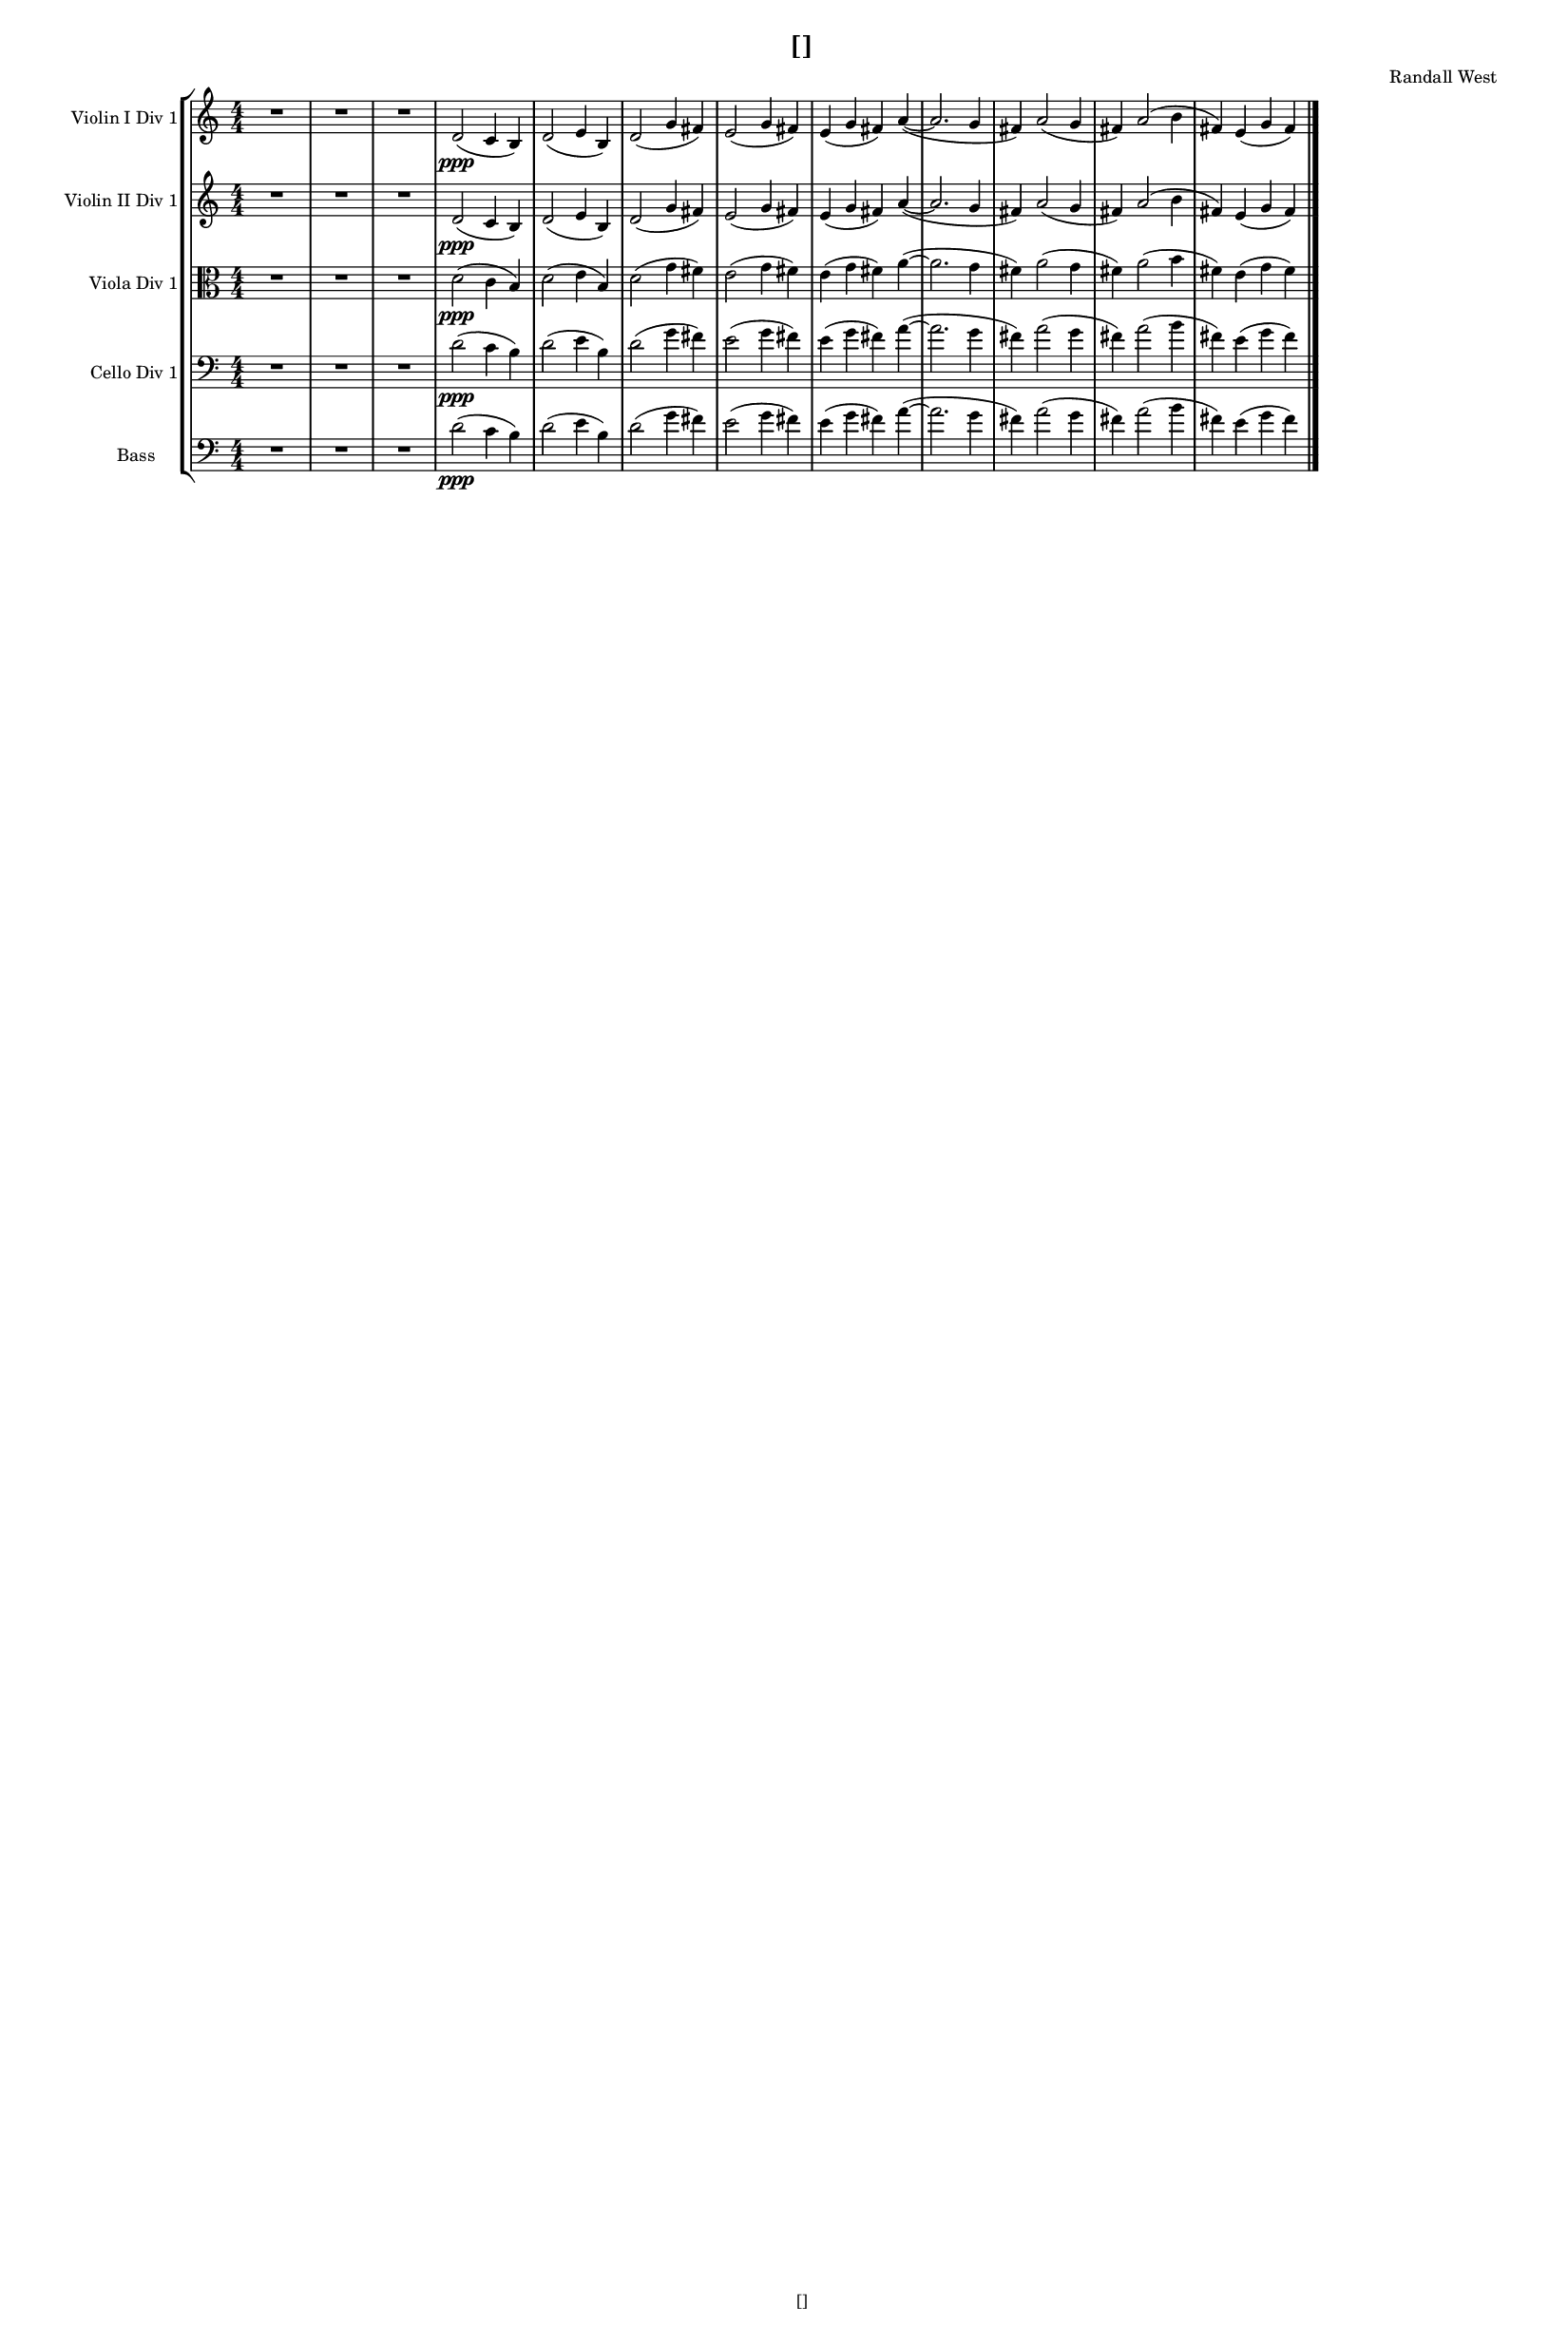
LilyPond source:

% 2016-08-31 22:21

\version "2.18.2"
\language "english"

#(set-global-staff-size 16)

\header {
    composer = \markup { "Randall West" }
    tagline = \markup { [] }
    title = \markup { [] }
}

\layout {
    \context {
        \Staff \RemoveEmptyStaves
        \override VerticalAxisGroup.remove-first = ##t
    }
    \context {
        \RhythmicStaff \RemoveEmptyStaves
        \override VerticalAxisGroup.remove-first = ##t
    }
    \context {
        \Staff \RemoveEmptyStaves
        \override VerticalAxisGroup.remove-first = ##t
    }
    \context {
        \RhythmicStaff \RemoveEmptyStaves
        \override VerticalAxisGroup.remove-first = ##t
    }
}

\paper {
    bottom-margin = 0.5\in
    left-margin = 0.75\in
    paper-height = 17\in
    paper-width = 11\in
    right-margin = 0.5\in
    system-separator-markup = \slashSeparator
    system-system-spacing = #'((basic-distance . 0) (minimum-distance . 0) (padding . 20) (stretchability . 0))
    top-margin = 0.5\in
}

\score {
    \new Score <<
        \new StaffGroup <<
            \new StaffGroup \with {
                systemStartDelimiter = #'SystemStartSquare
            } <<
                \new Staff {
                    \set Staff.instrumentName = \markup { "Flute 1" }
                    \set Staff.shortInstrumentName = \markup { Fl.1 }
                    {
                        \numericTimeSignature
                        \time 4/4
                        \bar "||"
                        \accidentalStyle modern-cautionary
                        R1 * 12
                    }
                }
                \new Staff {
                    \set Staff.instrumentName = \markup { "Flute 2" }
                    \set Staff.shortInstrumentName = \markup { Fl.2 }
                    {
                        \numericTimeSignature
                        \time 4/4
                        \bar "||"
                        \accidentalStyle modern-cautionary
                        R1 * 12
                    }
                }
                \new Staff {
                    \set Staff.instrumentName = \markup { "Flute 3" }
                    \set Staff.shortInstrumentName = \markup { Fl.3 }
                    {
                        \numericTimeSignature
                        \time 4/4
                        \bar "||"
                        \accidentalStyle modern-cautionary
                        R1 * 12
                    }
                }
            >>
            \new StaffGroup \with {
                systemStartDelimiter = #'SystemStartSquare
            } <<
                \new Staff {
                    \set Staff.instrumentName = \markup { "Oboe 1" }
                    \set Staff.shortInstrumentName = \markup { Ob.1 }
                    {
                        \numericTimeSignature
                        \time 4/4
                        \bar "||"
                        \accidentalStyle modern-cautionary
                        R1 * 12
                    }
                }
                \new Staff {
                    \set Staff.instrumentName = \markup { "Oboe 2" }
                    \set Staff.shortInstrumentName = \markup { Ob.2 }
                    {
                        \numericTimeSignature
                        \time 4/4
                        \bar "||"
                        \accidentalStyle modern-cautionary
                        R1 * 12
                    }
                }
            >>
            \new StaffGroup \with {
                systemStartDelimiter = #'SystemStartSquare
            } <<
                \new Staff {
                    \set Staff.instrumentName = \markup { "Clarinet 1" }
                    \set Staff.shortInstrumentName = \markup { Cl.1 }
                    {
                        \numericTimeSignature
                        \time 4/4
                        \bar "||"
                        \accidentalStyle modern-cautionary
                        R1 * 12
                    }
                }
                \new Staff {
                    \set Staff.instrumentName = \markup { "Clarinet 2" }
                    \set Staff.shortInstrumentName = \markup { Cl.2 }
                    {
                        \numericTimeSignature
                        \time 4/4
                        \bar "||"
                        \accidentalStyle modern-cautionary
                        R1 * 12
                    }
                }
            >>
            \new StaffGroup \with {
                systemStartDelimiter = #'SystemStartSquare
            } <<
                \new Staff {
                    \clef "bass"
                    \set Staff.instrumentName = \markup { "Bassoon 1" }
                    \set Staff.shortInstrumentName = \markup { Bsn.1 }
                    {
                        \numericTimeSignature
                        \time 4/4
                        \bar "||"
                        \accidentalStyle modern-cautionary
                        R1 * 12
                    }
                }
                \new Staff {
                    \clef "bass"
                    \set Staff.instrumentName = \markup { "Bassoon 2" }
                    \set Staff.shortInstrumentName = \markup { Bsn.2 }
                    {
                        \numericTimeSignature
                        \time 4/4
                        \bar "||"
                        \accidentalStyle modern-cautionary
                        R1 * 12
                    }
                }
            >>
        >>
        \new StaffGroup <<
            \new StaffGroup \with {
                systemStartDelimiter = #'SystemStartSquare
            } <<
                \new Staff {
                    \set Staff.instrumentName = \markup { "Horn in F 1" }
                    \set Staff.shortInstrumentName = \markup { Hn.1 }
                    {
                        \numericTimeSignature
                        \time 4/4
                        \bar "||"
                        \accidentalStyle modern-cautionary
                        R1 * 12
                    }
                }
                \new Staff {
                    \set Staff.instrumentName = \markup { "Horn in F 2" }
                    \set Staff.shortInstrumentName = \markup { Hn.2 }
                    {
                        \numericTimeSignature
                        \time 4/4
                        \bar "||"
                        \accidentalStyle modern-cautionary
                        R1 * 12
                    }
                }
            >>
            \new StaffGroup \with {
                systemStartDelimiter = #'SystemStartSquare
            } <<
                \new Staff {
                    \set Staff.instrumentName = \markup { "Trumpet in C 1" }
                    \set Staff.shortInstrumentName = \markup { Tpt.1 }
                    {
                        \numericTimeSignature
                        \time 4/4
                        \bar "||"
                        \accidentalStyle modern-cautionary
                        R1 * 12
                    }
                }
                \new Staff {
                    \set Staff.instrumentName = \markup { "Trumpet in C 2" }
                    \set Staff.shortInstrumentName = \markup { Tpt.2 }
                    {
                        \numericTimeSignature
                        \time 4/4
                        \bar "||"
                        \accidentalStyle modern-cautionary
                        R1 * 12
                    }
                }
            >>
            \new StaffGroup \with {
                systemStartDelimiter = #'SystemStartSquare
            } <<
                \new Staff {
                    \clef "bass"
                    \set Staff.instrumentName = \markup { "Tenor Trombone 1" }
                    \set Staff.shortInstrumentName = \markup { Tbn.1 }
                    {
                        \numericTimeSignature
                        \time 4/4
                        \bar "||"
                        \accidentalStyle modern-cautionary
                        R1 * 12
                    }
                }
                \new Staff {
                    \clef "bass"
                    \set Staff.instrumentName = \markup { "Tenor Trombone 2" }
                    \set Staff.shortInstrumentName = \markup { Tbn.2 }
                    {
                        \numericTimeSignature
                        \time 4/4
                        \bar "||"
                        \accidentalStyle modern-cautionary
                        R1 * 12
                    }
                }
            >>
            \new Staff {
                \clef "bass"
                \set Staff.instrumentName = \markup { Tuba }
                \set Staff.shortInstrumentName = \markup { Tba }
                {
                    \numericTimeSignature
                    \time 4/4
                    \bar "||"
                    \accidentalStyle modern-cautionary
                    R1 * 12
                }
            }
        >>
        \new StaffGroup <<
            \new RhythmicStaff {
                \clef "percussion"
                \set Staff.instrumentName = \markup { "Percussion 1" }
                \set Staff.shortInstrumentName = \markup { Perc.1 }
                {
                    \numericTimeSignature
                    \time 4/4
                    \bar "||"
                    \accidentalStyle modern-cautionary
                    R1 * 12
                }
            }
            \new RhythmicStaff {
                \clef "percussion"
                \set Staff.instrumentName = \markup { "Percussion 2" }
                \set Staff.shortInstrumentName = \markup { Perc.2 }
                {
                    \numericTimeSignature
                    \time 4/4
                    \bar "||"
                    \accidentalStyle modern-cautionary
                    R1 * 12
                }
            }
        >>
        \new StaffGroup <<
            \new StaffGroup \with {
                systemStartDelimiter = #'SystemStartSquare
            } <<
                \new Staff {
                    \set Staff.instrumentName = \markup { "Violin I Div 1" }
                    \set Staff.shortInstrumentName = \markup { Vln.I.1 }
                    {
                        {
                            \numericTimeSignature
                            \time 4/4
                            \bar "||"
                            \accidentalStyle modern-cautionary
                            R1 * 3
                        }
                        {
                            d'2 \ppp (
                            c'4
                            b4 )
                            d'2 (
                            e'4
                            b4 )
                            d'2 (
                            g'4
                            fs'4 )
                            e'2 (
                            g'4
                            fs'4 )
                            e'4 (
                            g'4
                            fs'4 )
                            a'4 ~ (
                            a'2.
                            g'4
                            fs'4 )
                            a'2 (
                            g'4
                            fs'4 )
                            a'2 (
                            b'4
                            fs'4 )
                            e'4 (
                            g'4
                            fs'4 )
                        }
                    }
                }
                \new Staff {
                    \set Staff.instrumentName = \markup { "Violin I Div 2" }
                    \set Staff.shortInstrumentName = \markup { Vln.I.2 }
                    {
                        \numericTimeSignature
                        \time 4/4
                        \bar "||"
                        \accidentalStyle modern-cautionary
                        R1 * 12
                    }
                }
            >>
            \new StaffGroup \with {
                systemStartDelimiter = #'SystemStartSquare
            } <<
                \new Staff {
                    \set Staff.instrumentName = \markup { "Violin II Div 1" }
                    \set Staff.shortInstrumentName = \markup { Vln.II.1 }
                    {
                        {
                            \numericTimeSignature
                            \time 4/4
                            \bar "||"
                            \accidentalStyle modern-cautionary
                            R1 * 3
                        }
                        {
                            d'2 \ppp (
                            c'4
                            b4 )
                            d'2 (
                            e'4
                            b4 )
                            d'2 (
                            g'4
                            fs'4 )
                            e'2 (
                            g'4
                            fs'4 )
                            e'4 (
                            g'4
                            fs'4 )
                            a'4 ~ (
                            a'2.
                            g'4
                            fs'4 )
                            a'2 (
                            g'4
                            fs'4 )
                            a'2 (
                            b'4
                            fs'4 )
                            e'4 (
                            g'4
                            fs'4 )
                        }
                    }
                }
                \new Staff {
                    \set Staff.instrumentName = \markup { "Violin II Div 2" }
                    \set Staff.shortInstrumentName = \markup { Vln.II.2 }
                    {
                        \numericTimeSignature
                        \time 4/4
                        \bar "||"
                        \accidentalStyle modern-cautionary
                        R1 * 12
                    }
                }
            >>
            \new StaffGroup \with {
                systemStartDelimiter = #'SystemStartSquare
            } <<
                \new Staff {
                    \clef "alto"
                    \set Staff.instrumentName = \markup { "Viola Div 1" }
                    \set Staff.shortInstrumentName = \markup { Vla.1 }
                    {
                        {
                            \numericTimeSignature
                            \time 4/4
                            \bar "||"
                            \accidentalStyle modern-cautionary
                            R1 * 3
                        }
                        {
                            d'2 \ppp (
                            c'4
                            b4 )
                            d'2 (
                            e'4
                            b4 )
                            d'2 (
                            g'4
                            fs'4 )
                            e'2 (
                            g'4
                            fs'4 )
                            e'4 (
                            g'4
                            fs'4 )
                            a'4 ~ (
                            a'2.
                            g'4
                            fs'4 )
                            a'2 (
                            g'4
                            fs'4 )
                            a'2 (
                            b'4
                            fs'4 )
                            e'4 (
                            g'4
                            fs'4 )
                        }
                    }
                }
                \new Staff {
                    \clef "alto"
                    \set Staff.instrumentName = \markup { "Viola Div 2" }
                    \set Staff.shortInstrumentName = \markup { Vla.2 }
                    {
                        \numericTimeSignature
                        \time 4/4
                        \bar "||"
                        \accidentalStyle modern-cautionary
                        R1 * 12
                    }
                }
            >>
            \new StaffGroup \with {
                systemStartDelimiter = #'SystemStartSquare
            } <<
                \new Staff {
                    \clef "bass"
                    \set Staff.instrumentName = \markup { "Cello Div 1" }
                    \set Staff.shortInstrumentName = \markup { Vc.1 }
                    {
                        {
                            \numericTimeSignature
                            \time 4/4
                            \bar "||"
                            \accidentalStyle modern-cautionary
                            R1 * 3
                        }
                        {
                            d'2 \ppp (
                            c'4
                            b4 )
                            d'2 (
                            e'4
                            b4 )
                            d'2 (
                            g'4
                            fs'4 )
                            e'2 (
                            g'4
                            fs'4 )
                            e'4 (
                            g'4
                            fs'4 )
                            a'4 ~ (
                            a'2.
                            g'4
                            fs'4 )
                            a'2 (
                            g'4
                            fs'4 )
                            a'2 (
                            b'4
                            fs'4 )
                            e'4 (
                            g'4
                            fs'4 )
                        }
                    }
                }
                \new Staff {
                    \clef "bass"
                    \set Staff.instrumentName = \markup { "Cello Div 2" }
                    \set Staff.shortInstrumentName = \markup { Vc.2 }
                    {
                        \numericTimeSignature
                        \time 4/4
                        \bar "||"
                        \accidentalStyle modern-cautionary
                        R1 * 12
                    }
                }
            >>
            \new Staff {
                \clef "bass"
                \set Staff.instrumentName = \markup { Bass }
                \set Staff.shortInstrumentName = \markup { Cb }
                {
                    {
                        \numericTimeSignature
                        \time 4/4
                        \bar "||"
                        \accidentalStyle modern-cautionary
                        R1 * 3
                    }
                    {
                        d'2 \ppp (
                        c'4
                        b4 )
                        d'2 (
                        e'4
                        b4 )
                        d'2 (
                        g'4
                        fs'4 )
                        e'2 (
                        g'4
                        fs'4 )
                        e'4 (
                        g'4
                        fs'4 )
                        a'4 ~ (
                        a'2.
                        g'4
                        fs'4 )
                        a'2 (
                        g'4
                        fs'4 )
                        a'2 (
                        b'4
                        fs'4 )
                        e'4 (
                        g'4
                        fs'4 )
                        \bar "|."
                    }
                }
            }
        >>
    >>
}